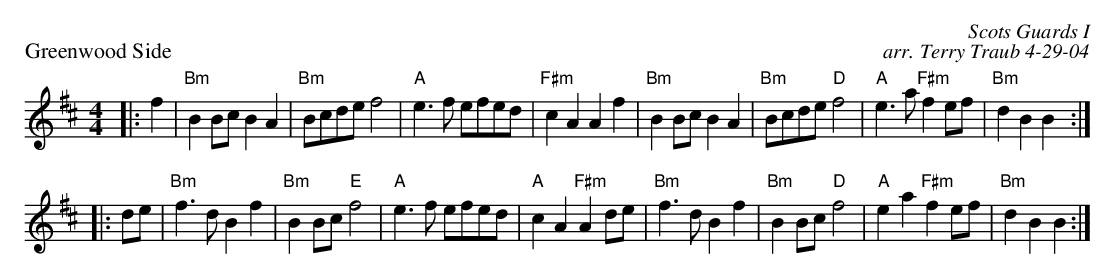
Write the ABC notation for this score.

X:1
P: Greenwood Side
C: Scots Guards I
C: arr. Terry Traub 4-29-04
M: 4/4
L: 1/8
K: Bm
|: f2|"Bm"B2 Bc B2 A2|"Bm"Bcde f4|"A"e3 f efed|"F#m"c2 A2 A2 f2|"Bm"B2 Bc B2 A2|"Bm"Bcde "D"f4|"A"e3 a "F#m"f2 ef|"Bm"d2 B2 B2 :|
|: de| "Bm"f3 d B2 f2|"Bm"B2 Bc "E"f4|"A"e3 f efed|"A"c2 A2 "F#m"A2 de|"Bm"f3 d B2 f2|"Bm"B2 Bc "D"f4|"A"e2 a2 "F#m"f2 ef|"Bm"d2 B2 B2 :|
